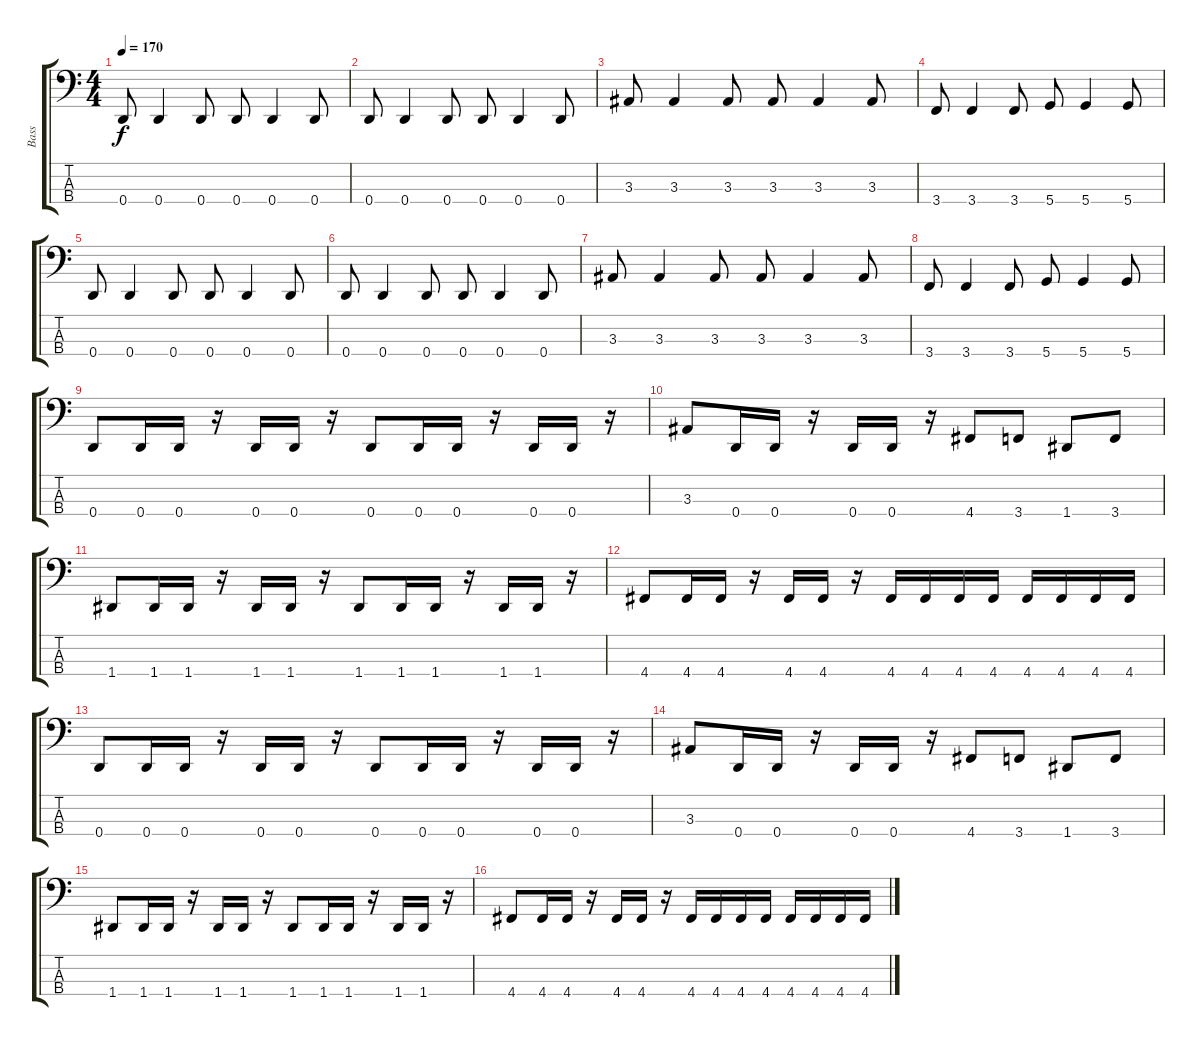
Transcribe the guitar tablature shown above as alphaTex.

\track ("Bass" "Bass") {instrument electricbasspick}
\staff {score tabs}
\tuning (F2 C2 G1 D1) {hide}
\ts (4 4)
\tempo 170
\clef f4
\ks c
0.4.8{dy f} 0.4.4 0.4.8 0.4.8 0.4.4 0.4.8 |
0.4.8 0.4.4 0.4.8 0.4.8 0.4.4 0.4.8 |
3.3.8 3.3.4 3.3.8 3.3.8 3.3.4 3.3.8 |
3.4.8 3.4.4 3.4.8 5.4.8 5.4.4 5.4.8 |
0.4.8 0.4.4 0.4.8 0.4.8 0.4.4 0.4.8 |
0.4.8 0.4.4 0.4.8 0.4.8 0.4.4 0.4.8 |
3.3.8 3.3.4 3.3.8 3.3.8 3.3.4 3.3.8 |
3.4.8 3.4.4 3.4.8 5.4.8 5.4.4 5.4.8 |
0.4.8 0.4.16 0.4.16 r.16 0.4.16 0.4.16 r.16 0.4.8 0.4.16 0.4.16 r.16 0.4.16 0.4.16 r.16 |
3.3.8 0.4.16 0.4.16 r.16 0.4.16 0.4.16 r.16 4.4.8 3.4.8 1.4.8 3.4.8 |
1.4.8 1.4.16 1.4.16 r.16 1.4.16 1.4.16 r.16 1.4.8 1.4.16 1.4.16 r.16 1.4.16 1.4.16 r.16 |
4.4.8 4.4.16 4.4.16 r.16 4.4.16 4.4.16 r.16 4.4.16 4.4.16 4.4.16 4.4.16 4.4.16 4.4.16 4.4.16 4.4.16 |
0.4.8 0.4.16 0.4.16 r.16 0.4.16 0.4.16 r.16 0.4.8 0.4.16 0.4.16 r.16 0.4.16 0.4.16 r.16 |
3.3.8 0.4.16 0.4.16 r.16 0.4.16 0.4.16 r.16 4.4.8 3.4.8 1.4.8 3.4.8 |
1.4.8 1.4.16 1.4.16 r.16 1.4.16 1.4.16 r.16 1.4.8 1.4.16 1.4.16 r.16 1.4.16 1.4.16 r.16 |
4.4.8 4.4.16 4.4.16 r.16 4.4.16 4.4.16 r.16 4.4.16 4.4.16 4.4.16 4.4.16 4.4.16 4.4.16 4.4.16 4.4.16
